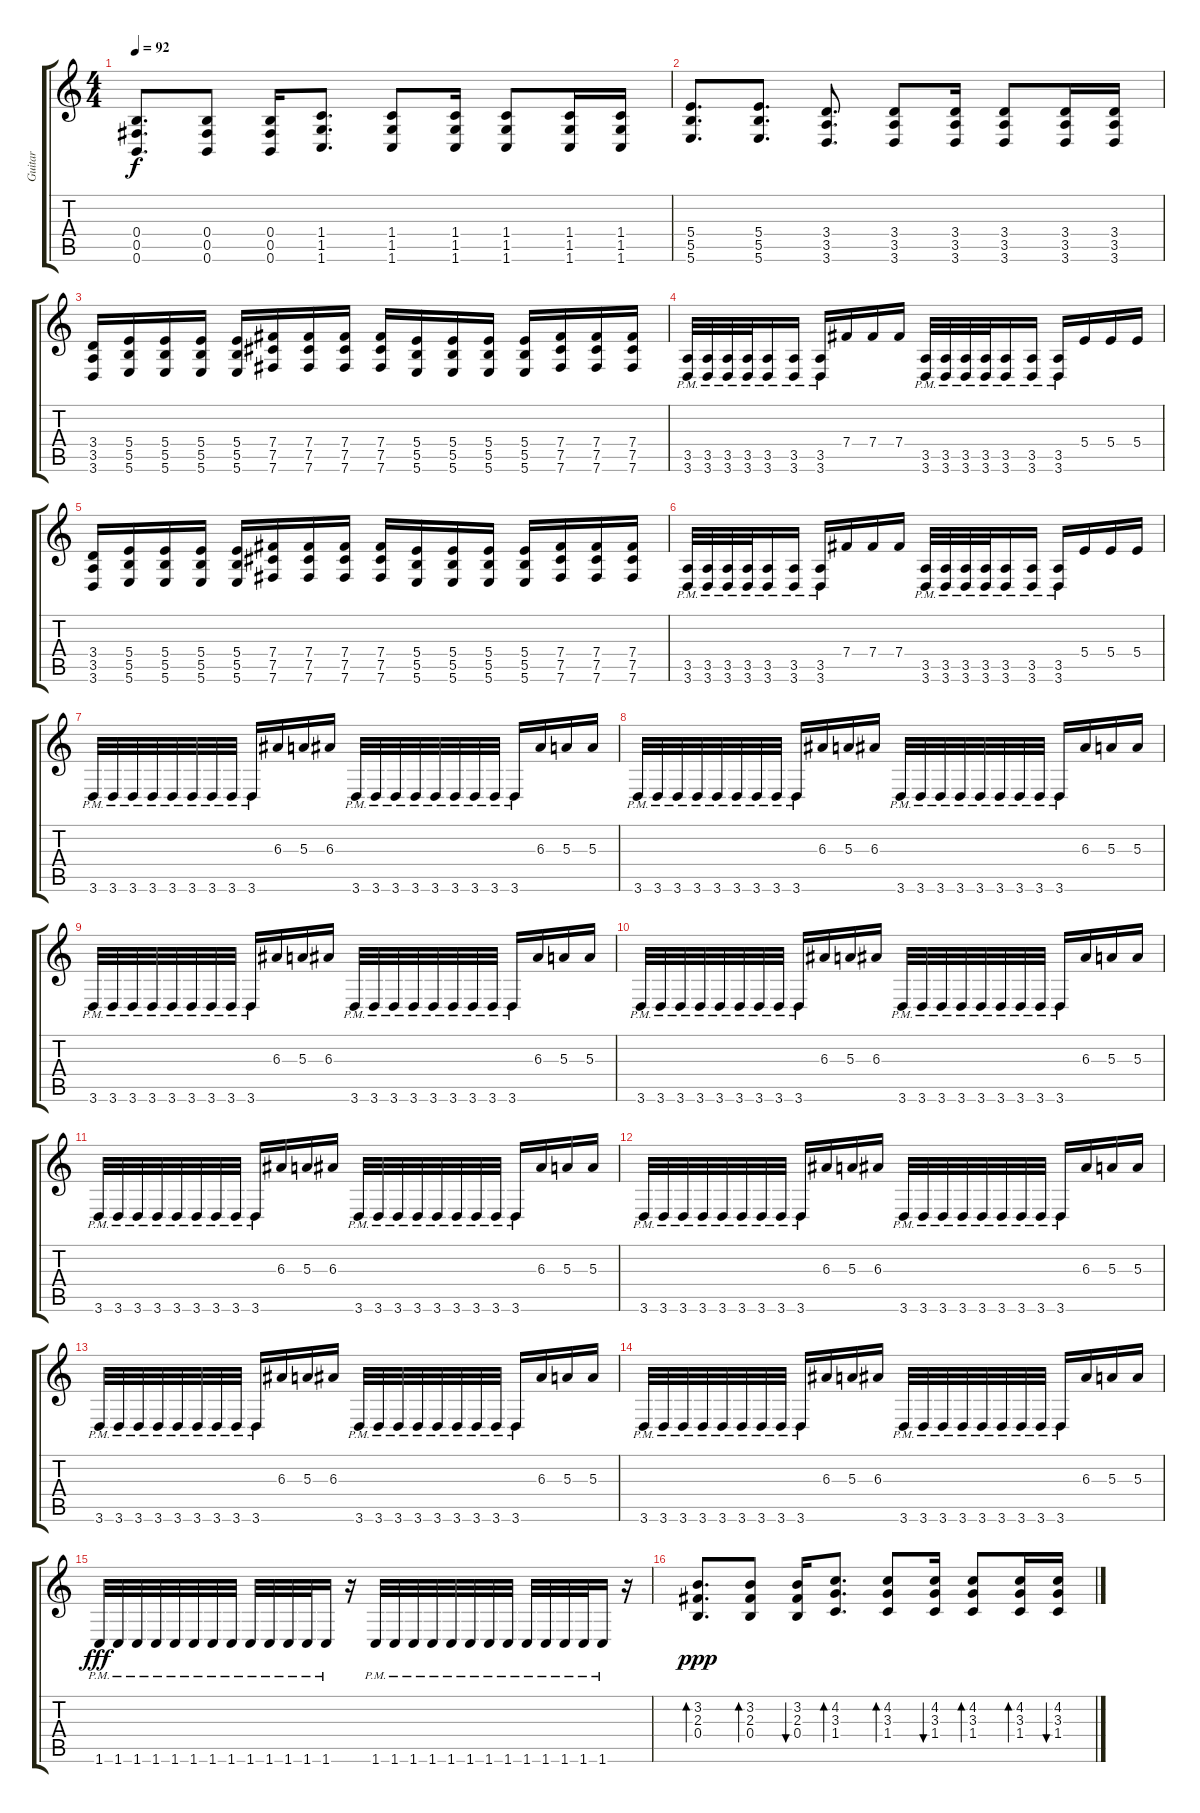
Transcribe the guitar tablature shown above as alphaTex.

\track ("Guitar" "Guitar") {instrument distortionguitar}
\staff {score tabs}
\tuning (Db4 Ab3 E3 B2 Gb2 B1) {hide}
\ts (4 4)
\tempo 92
\clef g2
\ks c
(0.4 0.5 0.6).8{d dy f} (0.4 0.5 0.6).8 (0.4 0.5 0.6).16 (1.4 1.5 1.6).8{d} (1.4 1.5 1.6).8 (1.4 1.5 1.6).16 (1.4 1.5 1.6).8 (1.4 1.5 1.6).16 (1.4 1.5 1.6).16 |
(5.4 5.5 5.6).8{d} (5.4 5.5 5.6).8{d} (3.4 3.5 3.6).8{d} (3.4 3.5 3.6).8 (3.4 3.5 3.6).16 (3.4 3.5 3.6).8 (3.4 3.5 3.6).16 (3.4 3.5 3.6).16 |
(3.4 3.5 3.6).16{balance 0} (5.4 5.5 5.6).16 (5.4 5.5 5.6).16 (5.4 5.5 5.6).16 (5.4 5.5 5.6).16 (7.4 7.5 7.6).16 (7.4 7.5 7.6).16 (7.4 7.5 7.6).16 (7.4 7.5 7.6).16 (5.4 5.5 5.6).16 (5.4 5.5 5.6).16 (5.4 5.5 5.6).16 (5.4 5.5 5.6).16 (7.4 7.5 7.6).16 (7.4 7.5 7.6).16 (7.4 7.5 7.6).16 |
(3.5{pm} 3.6{pm}).32 (3.5{pm} 3.6{pm}).32 (3.5{pm} 3.6{pm}).32 (3.5{pm} 3.6{pm}).32 (3.5{pm} 3.6{pm}).16 (3.5{pm} 3.6{pm}).16 (3.5{pm} 3.6{pm}).16 7.4.16 7.4.16 7.4.16 (3.5{pm} 3.6{pm}).32 (3.5{pm} 3.6{pm}).32 (3.5{pm} 3.6{pm}).32 (3.5{pm} 3.6{pm}).32 (3.5{pm} 3.6{pm}).16 (3.5{pm} 3.6{pm}).16 (3.5{pm} 3.6{pm}).16 5.4.16 5.4.16 5.4.16 |
(3.4 3.5 3.6).16 (5.4 5.5 5.6).16 (5.4 5.5 5.6).16 (5.4 5.5 5.6).16 (5.4 5.5 5.6).16 (7.4 7.5 7.6).16 (7.4 7.5 7.6).16 (7.4 7.5 7.6).16 (7.4 7.5 7.6).16 (5.4 5.5 5.6).16 (5.4 5.5 5.6).16 (5.4 5.5 5.6).16 (5.4 5.5 5.6).16 (7.4 7.5 7.6).16 (7.4 7.5 7.6).16 (7.4 7.5 7.6).16 |
(3.5{pm} 3.6{pm}).32 (3.5{pm} 3.6{pm}).32 (3.5{pm} 3.6{pm}).32 (3.5{pm} 3.6{pm}).32 (3.5{pm} 3.6{pm}).16 (3.5{pm} 3.6{pm}).16 (3.5{pm} 3.6{pm}).16 7.4.16 7.4.16 7.4.16 (3.5{pm} 3.6{pm}).32 (3.5{pm} 3.6{pm}).32 (3.5{pm} 3.6{pm}).32 (3.5{pm} 3.6{pm}).32 (3.5{pm} 3.6{pm}).16 (3.5{pm} 3.6{pm}).16 (3.5{pm} 3.6{pm}).16 5.4.16 5.4.16 5.4.16 |
3.6{pm}.32 3.6{pm}.32 3.6{pm}.32 3.6{pm}.32 3.6{pm}.32 3.6{pm}.32 3.6{pm}.32 3.6{pm}.32 3.6{pm}.16 6.3.16 5.3.16 6.3.16 3.6{pm}.32 3.6{pm}.32 3.6{pm}.32 3.6{pm}.32 3.6{pm}.32 3.6{pm}.32 3.6{pm}.32 3.6{pm}.32 3.6{pm}.16 6.3.16 5.3.16 5.3.16 |
3.6{pm}.32 3.6{pm}.32 3.6{pm}.32 3.6{pm}.32 3.6{pm}.32 3.6{pm}.32 3.6{pm}.32 3.6{pm}.32 3.6{pm}.16 6.3.16 5.3.16 6.3.16 3.6{pm}.32 3.6{pm}.32 3.6{pm}.32 3.6{pm}.32 3.6{pm}.32 3.6{pm}.32 3.6{pm}.32 3.6{pm}.32 3.6{pm}.16 6.3.16 5.3.16 5.3.16 |
3.6{pm}.32 3.6{pm}.32 3.6{pm}.32 3.6{pm}.32 3.6{pm}.32 3.6{pm}.32 3.6{pm}.32 3.6{pm}.32 3.6{pm}.16 6.3.16 5.3.16 6.3.16 3.6{pm}.32 3.6{pm}.32 3.6{pm}.32 3.6{pm}.32 3.6{pm}.32 3.6{pm}.32 3.6{pm}.32 3.6{pm}.32 3.6{pm}.16 6.3.16 5.3.16 5.3.16 |
3.6{pm}.32 3.6{pm}.32 3.6{pm}.32 3.6{pm}.32 3.6{pm}.32 3.6{pm}.32 3.6{pm}.32 3.6{pm}.32 3.6{pm}.16 6.3.16 5.3.16 6.3.16 3.6{pm}.32 3.6{pm}.32 3.6{pm}.32 3.6{pm}.32 3.6{pm}.32 3.6{pm}.32 3.6{pm}.32 3.6{pm}.32 3.6{pm}.16 6.3.16 5.3.16 5.3.16 |
3.6{pm}.32 3.6{pm}.32 3.6{pm}.32 3.6{pm}.32 3.6{pm}.32 3.6{pm}.32 3.6{pm}.32 3.6{pm}.32 3.6{pm}.16 6.3.16 5.3.16 6.3.16 3.6{pm}.32 3.6{pm}.32 3.6{pm}.32 3.6{pm}.32 3.6{pm}.32 3.6{pm}.32 3.6{pm}.32 3.6{pm}.32 3.6{pm}.16 6.3.16 5.3.16 5.3.16 |
3.6{pm}.32 3.6{pm}.32 3.6{pm}.32 3.6{pm}.32 3.6{pm}.32 3.6{pm}.32 3.6{pm}.32 3.6{pm}.32 3.6{pm}.16 6.3.16 5.3.16 6.3.16 3.6{pm}.32 3.6{pm}.32 3.6{pm}.32 3.6{pm}.32 3.6{pm}.32 3.6{pm}.32 3.6{pm}.32 3.6{pm}.32 3.6{pm}.16 6.3.16 5.3.16 5.3.16 |
3.6{pm}.32 3.6{pm}.32 3.6{pm}.32 3.6{pm}.32 3.6{pm}.32 3.6{pm}.32 3.6{pm}.32 3.6{pm}.32 3.6{pm}.16 6.3.16 5.3.16 6.3.16 3.6{pm}.32 3.6{pm}.32 3.6{pm}.32 3.6{pm}.32 3.6{pm}.32 3.6{pm}.32 3.6{pm}.32 3.6{pm}.32 3.6{pm}.16 6.3.16 5.3.16 5.3.16 |
3.6{pm}.32 3.6{pm}.32 3.6{pm}.32 3.6{pm}.32 3.6{pm}.32 3.6{pm}.32 3.6{pm}.32 3.6{pm}.32 3.6{pm}.16 6.3.16 5.3.16 6.3.16 3.6{pm}.32 3.6{pm}.32 3.6{pm}.32 3.6{pm}.32 3.6{pm}.32 3.6{pm}.32 3.6{pm}.32 3.6{pm}.32 3.6{pm}.16 6.3.16 5.3.16 5.3.16 |
1.6{pm}.32{dy fff} 1.6{pm}.32 1.6{pm}.32 1.6{pm}.32 1.6{pm}.32 1.6{pm}.32 1.6{pm}.32 1.6{pm}.32 1.6{pm}.32 1.6{pm}.32 1.6{pm}.32 1.6{pm}.32 1.6{pm}.16 r.16 1.6{pm}.32 1.6{pm}.32 1.6{pm}.32 1.6{pm}.32 1.6{pm}.32 1.6{pm}.32 1.6{pm}.32 1.6{pm}.32 1.6{pm}.32 1.6{pm}.32 1.6{pm}.32 1.6{pm}.32 1.6{pm}.16 r.16 |
(3.2 2.3 0.4).8{d bd 30 dy ppp balance 8} (3.2 2.3 0.4).8{bd 30} (3.2 2.3 0.4).16{bu 30} (4.2 3.3 1.4).8{d bd 30} (4.2 3.3 1.4).8{bd 30} (4.2 3.3 1.4).16{bu 30} (4.2 3.3 1.4).8{bd 30} (4.2 3.3 1.4).16{bd 30} (4.2 3.3 1.4).16{bu 30}
